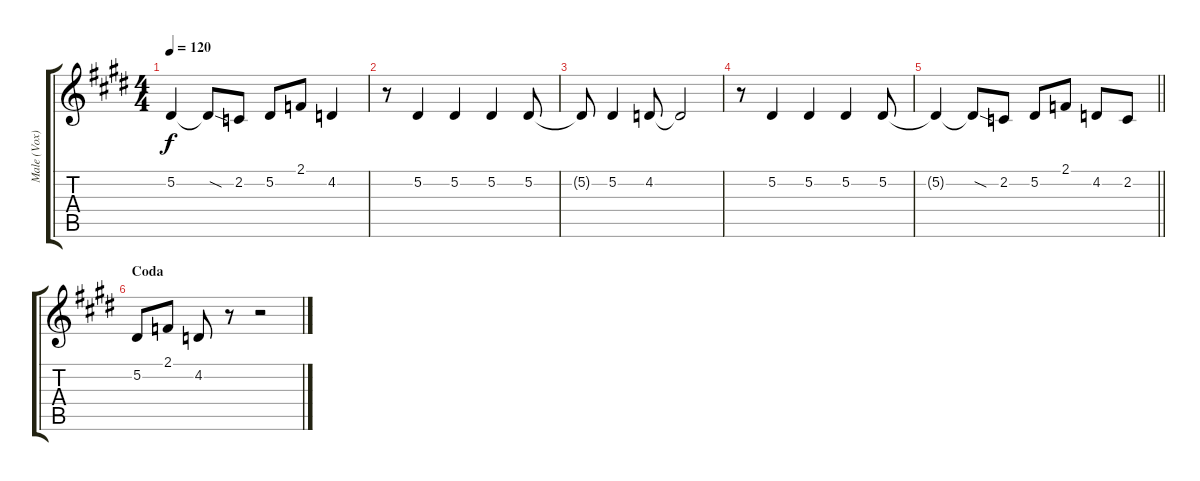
\track ("Male (Vox)" "Male (Vox)") {instrument choiraahs}
\staff {score tabs}
\tuning (Eb4 Bb3 Gb3 Db3 Ab2 Eb2) {hide}
\ts (4 4)
\tempo 120
\clef g2
\ks c#minor
5.2{t}.4{dy f} 5.2{sod t}.8 2.2.8 5.2.8 2.1.8 4.2.4 |
r.8 5.2.4 5.2.4 5.2.4 5.2.8 |
5.2{t}.8 5.2.4 4.2.8 4.2{t}.2 |
r.8 5.2.4 5.2.4 5.2.4 5.2.8 |
\barLineRight lightlight
5.2{t}.4 5.2{sod t}.8 2.2.8 5.2.8 2.1.8 4.2.8 2.2.8 |
\section ("" "Coda")
5.2.8 2.1.8 4.2.8 r.8 r.2
